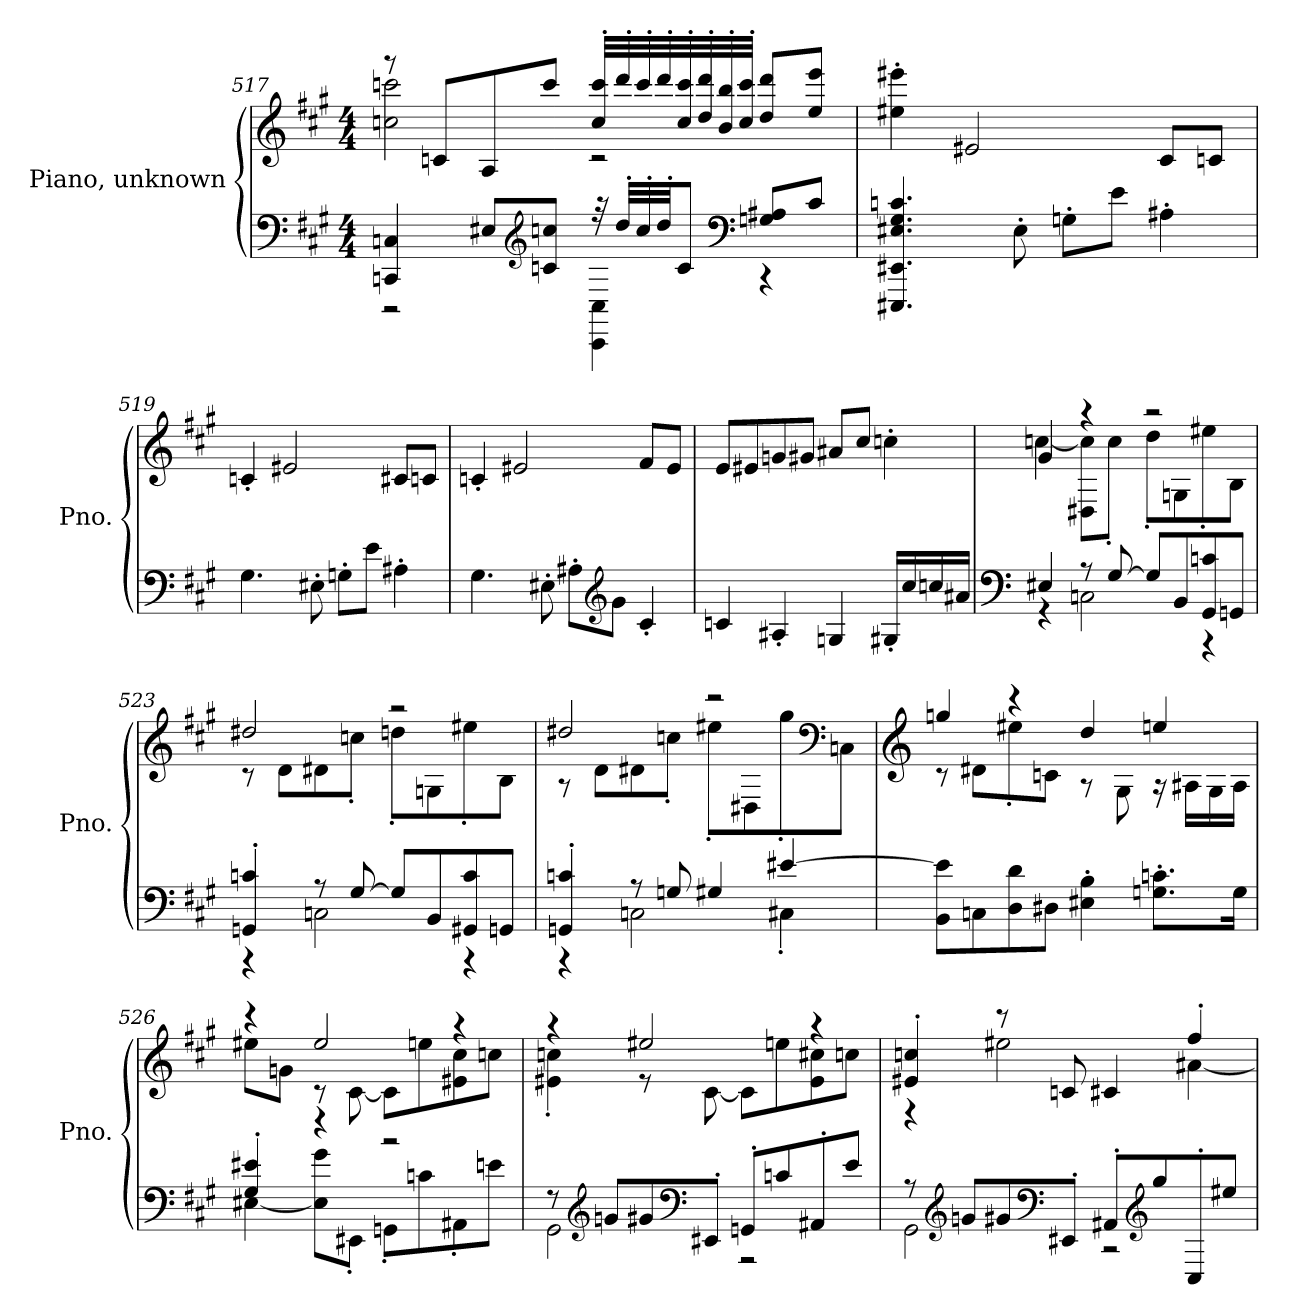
**kern	**kern
*part1	*part1
*staff2	*staff1
*I"Piano, unknown	*
*I'Pno.	*
!!LO:LB:g=z
*clefF4	*clefG2
*k[f#c#g#]	*k[f#c#g#]
*M4/4	*M4/4
=517	=517
*^	*^
4CCn/ 4Cn/	2r	8r	2ccn\ 2cccn\
.	.	8cn/L	.
8E#X/L	.	8A/	.
*clefG2	*	*	*
8cn/ 8ccn/J	.	8ccc/J	.
32r	4CC\ 4C\	32cc/' 32ccc/'LLL	2r
32dd'/LLL	.	32ddd'/	.
32cc'/	.	32ccc'/	.
32dd'/JJ	.	32ddd'/	.
8c/J	.	32cc/' 32ccc/'	.
.	.	32dd/' 32ddd/'	.
.	.	32b/' 32bb/'	.
.	.	32cc/' 32ccc/'JJJ	.
*clefF4	*	*	*
8Gn/ 8A#X/L	4r	8dd/ 8ddd/L	.
8c/J	.	8ee/ 8eee/J	.
*v	*v	*	*
*	*v	*v
=518	=518
4.EEE#X/ 4.EE#X/ 4.E#X/ 4.G#/ 4.cn/	4ee#X\' 4eee#X\'
.	2e#X/
8E#'\	.
8Gn'\L	.
8e\J	.
4A#X'\	8c#/L
.	8cn/J
!!LO:LB:g=z
=519	=519
4.G#\	4cn'/
.	2e#X/
8E#X'\	.
8Gn'\L	.
8e\J	.
4A#X'\	8c#X/L
.	8cn/J
=520	=520
4.G#\	4cn'/
.	2e#X/
8E#X'\	.
8A#X'\L	.
*clefG2	*
8g#\J	.
4c#'/	8f#/L
.	8e#/J
=521	=521
4cn/	8e/L
.	8e#X/
4A#X'/	8gn/
.	8g#X/J
4Gn/	8a#X/L
.	8cc#/J
16G#X'/LL	4ccn'\
16cc#/	.
16ccn/	.
16a#X/JJ	.
!!LO:LB:g=z
=522	=522
*clefF4	*
*^	*^
4E#X/	4r	4g#/	[4ccn\
8r	2Cn\	4r	8D#X\ 8cc\]L
[8G#/	.	.	8cc'\J
8G#/L]	.	2r	8dd'\L
8BB/	.	.	8Gn\
8GG#/ 8cn/	4r	.	8ee#X'\
8GGn/J	.	.	8B\J
=523	=523	=523	=523
4GGn/' 4cn/'	4r	2dd#X/	8r
.	.	.	8d\L
8r	2Cn\	.	8d#X\
[8G#/	.	.	8ccn'\J
8G#/L]	.	2r	8ddn'\L
8BB/	.	.	8Gn\
8GG#X/ 8c/	4r	.	8ee#X'\
8GGn/J	.	.	8B\J
=524	=524	=524	=524
4GGn/' 4cn/'	4r	2dd#X/	8r
.	.	.	8d\L
8r	2Cn\	.	8d#X\
8Gn/	.	.	8ccn'\J
4G#X/	.	2r	8ee#X'\L
.	.	.	8D#X\
[4e#X/	4C#X'\	.	8gg#'\
*	*	*clefF4	*
.	.	.	8Cn\J
*v	*v	*	*
!!LO:LB:g=z	!!
=525	=525	=525
*	*clefG2	*
8BB\ 8e#\]L	4ggn/	8r
8Cn\	.	8d#X\L
8D\ 8d\	4r	8ee#X'\
8D#X\J	.	8cn\J
4E#X\' 4B\'	4dd/	8r
.	.	8G#\
8.Gn\' 8.cn\'L	4een/	16r
.	.	16A#X\LL
.	.	16G#\
16G\Jk	.	16A#\JJ
=526	=526	=526
*^	*	*
4G#/' 4e#X/'	[4E#X\	4r	8ee#X\L
.	.	.	8gn\J
4r	8E#\] 8g#\L	2ee#/	8r
.	8EE#X'\J	.	[8c#\
2r	8GGn'\L	.	8c#\L]
.	8cn\	.	8een\
.	8AA#X'\	4r	8e#X\ 8cc#\
.	8en\J	.	8ccn\J
!!LO:LB:g=z	!!
=527	=527	=527	=527
8r	2GG#\	4r	4e#X\' 4ccn\'
*clefG2	*	*	*
8gn/L	.	.	.
8g#X/	.	2ee#X/	8r
*clefF4	*	*	*
8EE#X'/J	.	.	[8c#\
8GGn'/L	2r	.	8c#\L]
8cn/	.	.	8een\
8AA#X'/	.	4r	8e#\ 8cc#X\
8e/J	.	.	8ccn\J
=528	=528	=528	=528
8r	2GG#\	4e#X/' 4ccn/'	4r
*clefG2	*	*	*
8gn/L	.	.	.
8g#X/	.	8r	2ee#X\
*clefF4	*	*	*
8EE#X'/J	.	8cn/	.
8AA#X'/L	2r	4c#X/	.
*clefG2	*	*	*
8gg#/	.	.	.
8C#'/	.	4ff#'/	[4a#X\
8ee#X/J	.	.	.
*v	*v	*	*
*	*v	*v
=	=
*-	*-
